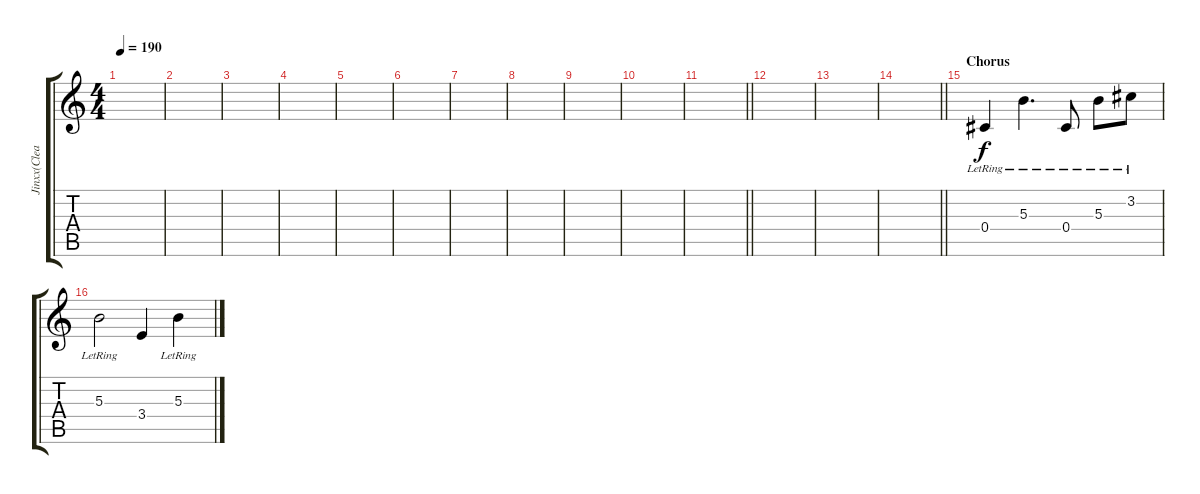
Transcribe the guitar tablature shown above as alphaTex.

\track ("Jinxx(Clean)" "Jinxx(Clea") {instrument electricguitarjazz}
\staff {score tabs}
\tuning (Eb4 Bb3 Gb3 Db3 Ab2 Db2) {hide}
\ts (4 4)
\tempo 190
\clef g2
\ks c
|
|
|
|
|
|
|
|
|
|
\barLineRight lightlight
|
\section ("" "")
|
|
\barLineRight lightlight
|
\section ("" "Chorus")
0.4{lr}.4 5.3{lr}.4{d} 0.4{lr}.8 5.3{lr}.8 3.2{lr}.8 |
5.3{lr}.2 3.4.4 5.3{lr}.4
